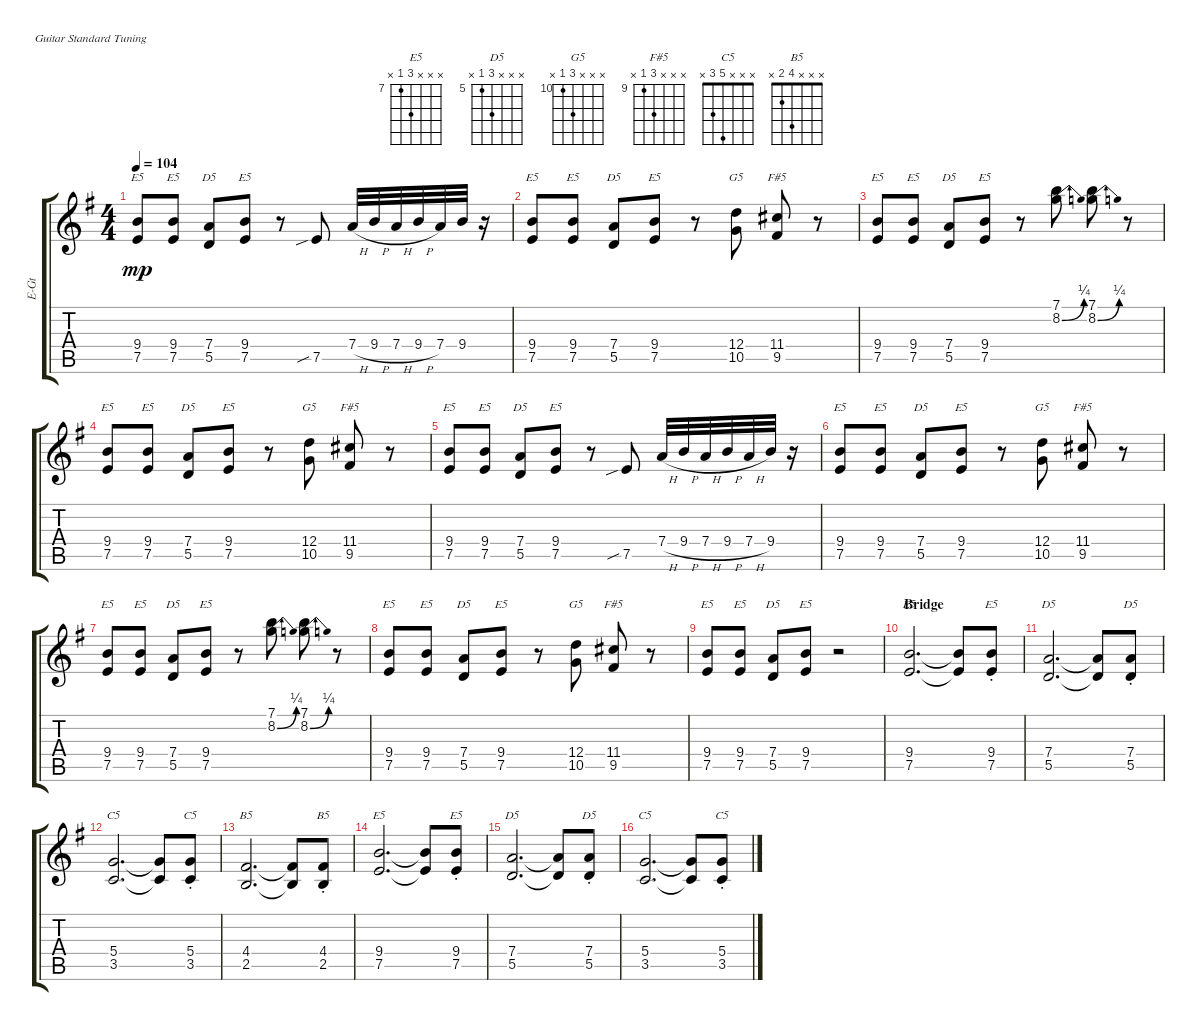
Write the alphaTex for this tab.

\defaultSystemsLayout 4
\track ("Tonny Iommi" "E-Gt") {instrument distortionguitar}
\staff {score tabs}
\tuning (E4 B3 G3 D3 A2 E2)
\chord ("E5" x x x 9 7 x) {firstfret 7}
\chord ("D5" x x x 7 5 x) {firstfret 5}
\chord ("G5" x x x 12 10 x) {firstfret 10}
\chord ("F#5" x x x 11 9 x) {firstfret 9}
\chord ("C5" x x x 5 3 x)
\chord ("B5" x x x 4 2 x)
\ts (4 4)
\tempo 104
\clef g2
\ks g
(7.5 9.4).8{ch "E5" dy mp} (7.5 9.4).8{ch "E5"} (5.5 7.4).8{ch "D5"} (7.5 9.4).8{ch "E5"} r.8 7.5{sib}.8 7.4{h}.32 9.4{h}.32 7.4{h}.32 9.4{h}.32 7.4.32 9.4.32 r.16 |
(7.5 9.4).8{ch "E5"} (7.5 9.4).8{ch "E5"} (5.5 7.4).8{ch "D5"} (7.5 9.4).8{ch "E5"} r.8 (10.5 12.4).8{ch "G5"} (9.5 11.4).8{ch "F#5"} r.8 |
(9.4 7.5).8{ch "E5"} (7.5 9.4).8{ch "E5"} (7.4 5.5).8{ch "D5"} (7.5 9.4).8{ch "E5"} r.8 (7.1 8.2{be (bend 0 0 13.2 1)}).8 (8.2{be (bend 0 0 13.2 1)} 7.1).8 r.8 |
(7.5 9.4).8{ch "E5"} (7.5 9.4).8{ch "E5"} (5.5 7.4).8{ch "D5"} (7.5 9.4).8{ch "E5"} r.8 (10.5 12.4).8{ch "G5"} (9.5 11.4).8{ch "F#5"} r.8 |
(7.5 9.4).8{ch "E5"} (7.5 9.4).8{ch "E5"} (5.5 7.4).8{ch "D5"} (7.5 9.4).8{ch "E5"} r.8 7.5{sib}.8 7.4{h}.32 9.4{h}.32 7.4{h}.32 9.4{h}.32 7.4{h}.32 9.4.32 r.16 |
(7.5 9.4).8{ch "E5"} (7.5 9.4).8{ch "E5"} (5.5 7.4).8{ch "D5"} (7.5 9.4).8{ch "E5"} r.8 (10.5 12.4).8{ch "G5"} (9.5 11.4).8{ch "F#5"} r.8 |
(9.4 7.5).8{ch "E5"} (7.5 9.4).8{ch "E5"} (7.4 5.5).8{ch "D5"} (7.5 9.4).8{ch "E5"} r.8 (7.1 8.2{be (bend 0 0 13.2 1)}).8 (8.2{be (bend 0 0 13.2 1)} 7.1).8 r.8 |
(7.5 9.4).8{ch "E5"} (7.5 9.4).8{ch "E5"} (5.5 7.4).8{ch "D5"} (7.5 9.4).8{ch "E5"} r.8 (10.5 12.4).8{ch "G5"} (9.5 11.4).8{ch "F#5"} r.8 |
(7.5 9.4).8{ch "E5"} (7.5 9.4).8{ch "E5"} (5.5 7.4).8{ch "D5"} (7.5 9.4).8{ch "E5"} r.2 |
\section ("" "Bridge")
(7.5 9.4).2{d ch "E5"} (9.4{t} 7.5{t}).8 (9.4 7.5{st}).8{ch "E5"} |
(5.5 7.4).2{d ch "D5"} (7.4{t} 5.5{t}).8 (5.5 7.4{st}).8{ch "D5"} |
(5.4 3.5).2{d ch "C5"} (5.4{t} 3.5{t}).8 (3.5 5.4{st}).8{ch "C5"} |
(2.5 4.4).2{d ch "B5"} (2.5{t} 4.4{t}).8 (4.4 2.5{st}).8{ch "B5"} |
(7.5 9.4).2{d ch "E5"} (7.5{t} 9.4{t}).8 (9.4 7.5{st}).8{ch "E5"} |
(5.5 7.4).2{d ch "D5"} (5.5{t} 7.4{t}).8 (5.5 7.4{st}).8{ch "D5"} |
(3.5 5.4).2{d ch "C5"} (3.5{t} 5.4{t}).8 (5.4 3.5{st}).8{ch "C5"}
